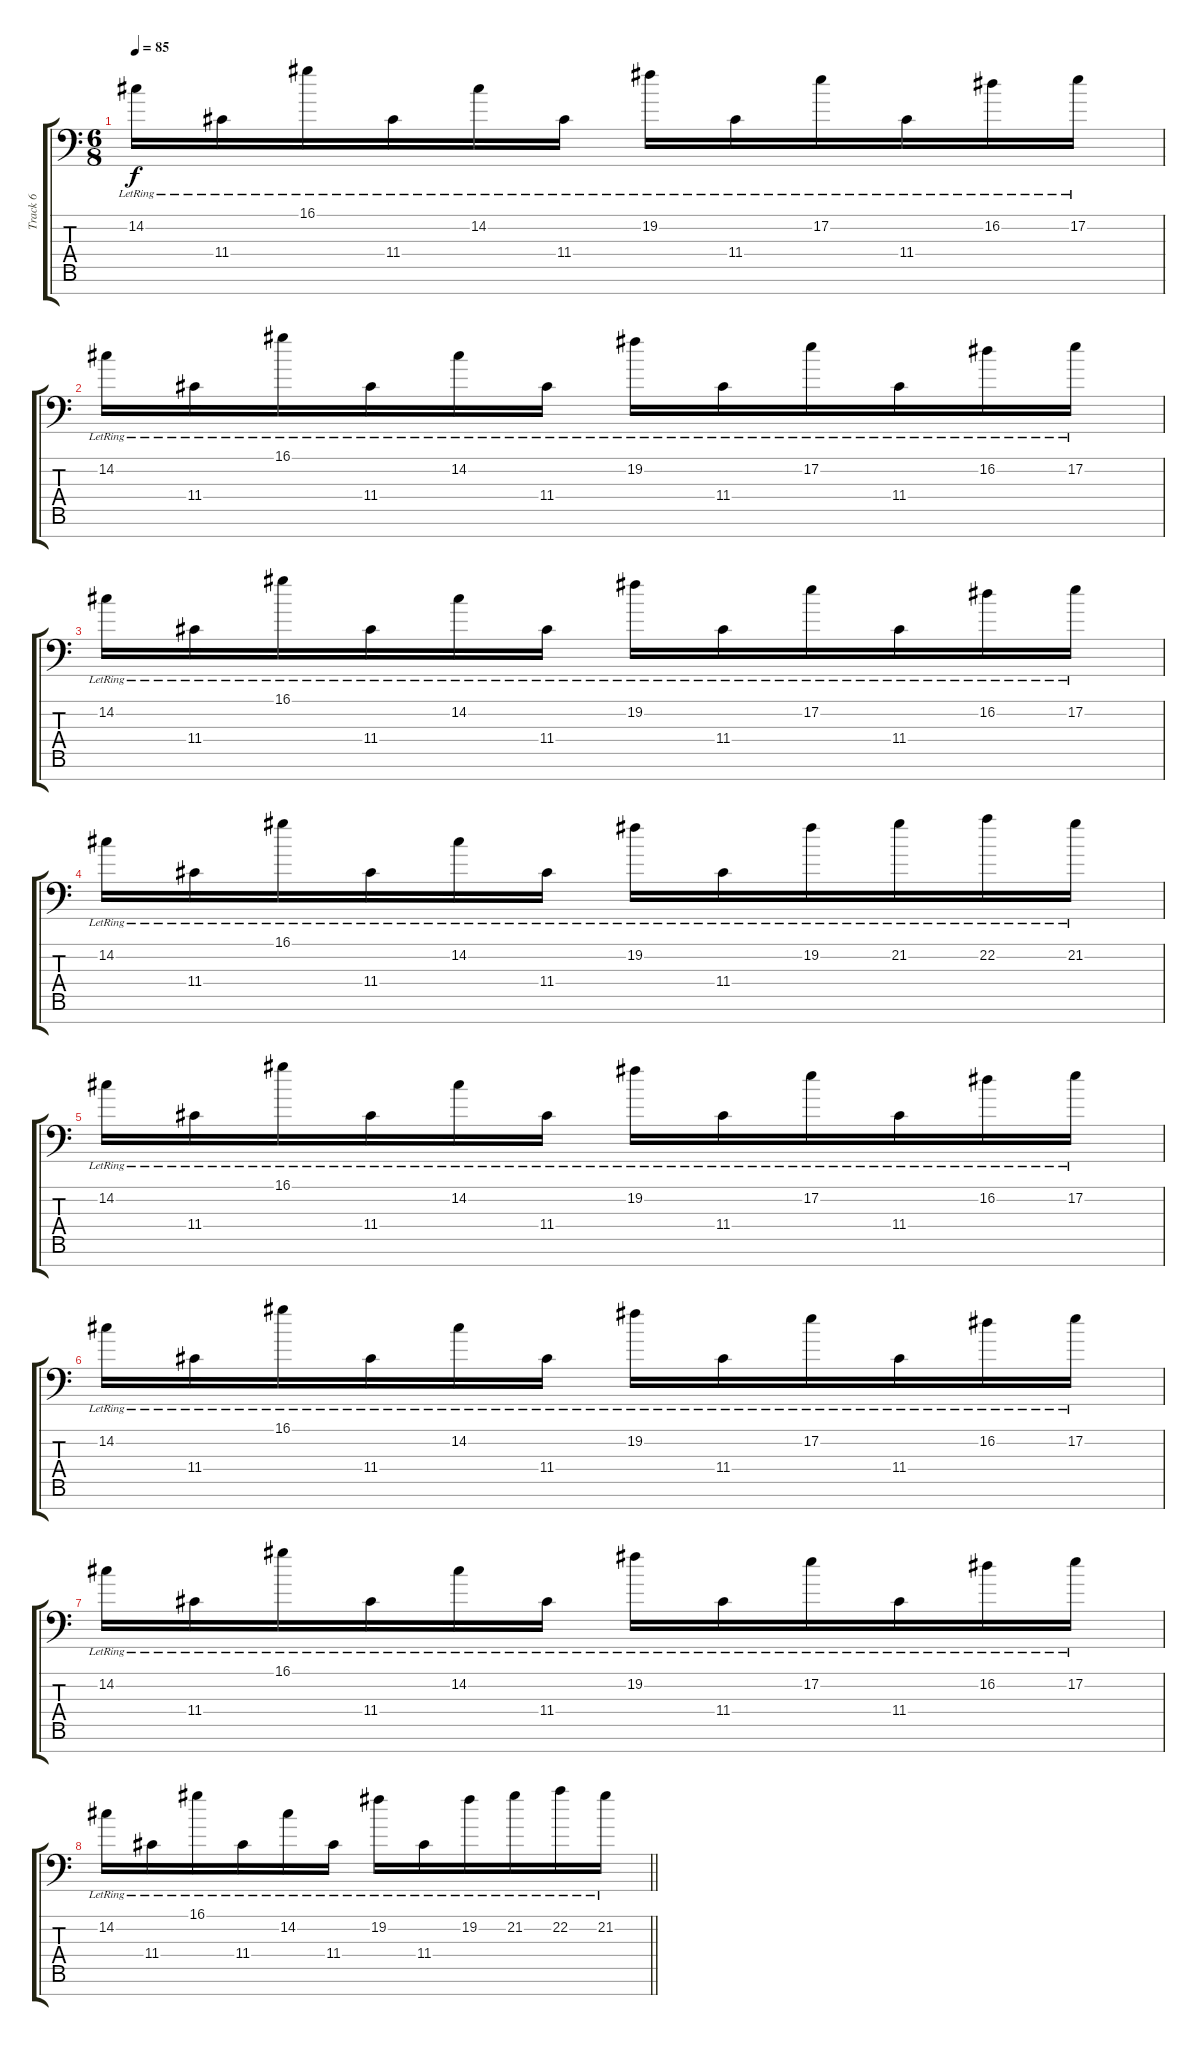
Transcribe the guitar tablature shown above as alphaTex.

\track ("Track 6" "Track 6") {instrument glockenspiel}
\staff {score tabs}
\tuning (E4 B3 G3 D3 A2 E2 C-1) {hide}
\ts (6 8)
\tempo 85
\clef f4
\ks c
14.2{lr}.16{dy f instrument fx7echoes} 11.4{lr}.16 16.1{lr}.16 11.4{lr}.16 14.2{lr}.16 11.4{lr}.16 19.2{lr}.16 11.4{lr}.16 17.2{lr}.16 11.4{lr}.16 16.2{lr}.16 17.2{lr}.16 |
14.2{lr}.16{instrument fx7echoes} 11.4{lr}.16 16.1{lr}.16 11.4{lr}.16 14.2{lr}.16 11.4{lr}.16 19.2{lr}.16 11.4{lr}.16 17.2{lr}.16 11.4{lr}.16 16.2{lr}.16 17.2{lr}.16 |
14.2{lr}.16{instrument fx7echoes} 11.4{lr}.16 16.1{lr}.16 11.4{lr}.16 14.2{lr}.16 11.4{lr}.16 19.2{lr}.16 11.4{lr}.16 17.2{lr}.16 11.4{lr}.16 16.2{lr}.16 17.2{lr}.16 |
14.2{lr}.16{instrument fx7echoes} 11.4{lr}.16 16.1{lr}.16 11.4{lr}.16 14.2{lr}.16 11.4{lr}.16 19.2{lr}.16 11.4{lr}.16 19.2{lr}.16 21.2{lr}.16 22.2{lr}.16 21.2{lr}.16 |
14.2{lr}.16{volume 15 instrument fx7echoes} 11.4{lr}.16 16.1{lr}.16 11.4{lr}.16 14.2{lr}.16 11.4{lr}.16 19.2{lr}.16 11.4{lr}.16 17.2{lr}.16 11.4{lr}.16 16.2{lr}.16 17.2{lr}.16 |
14.2{lr}.16{instrument fx7echoes} 11.4{lr}.16 16.1{lr}.16 11.4{lr}.16 14.2{lr}.16 11.4{lr}.16 19.2{lr}.16 11.4{lr}.16 17.2{lr}.16 11.4{lr}.16 16.2{lr}.16 17.2{lr}.16 |
14.2{lr}.16{instrument fx7echoes} 11.4{lr}.16 16.1{lr}.16 11.4{lr}.16 14.2{lr}.16 11.4{lr}.16 19.2{lr}.16 11.4{lr}.16 17.2{lr}.16 11.4{lr}.16 16.2{lr}.16 17.2{lr}.16 |
\barLineRight lightlight
14.2{lr}.16{instrument fx7echoes} 11.4{lr}.16 16.1{lr}.16 11.4{lr}.16 14.2{lr}.16 11.4{lr}.16 19.2{lr}.16 11.4{lr}.16 19.2{lr}.16 21.2{lr}.16 22.2{lr}.16 21.2{lr}.16
